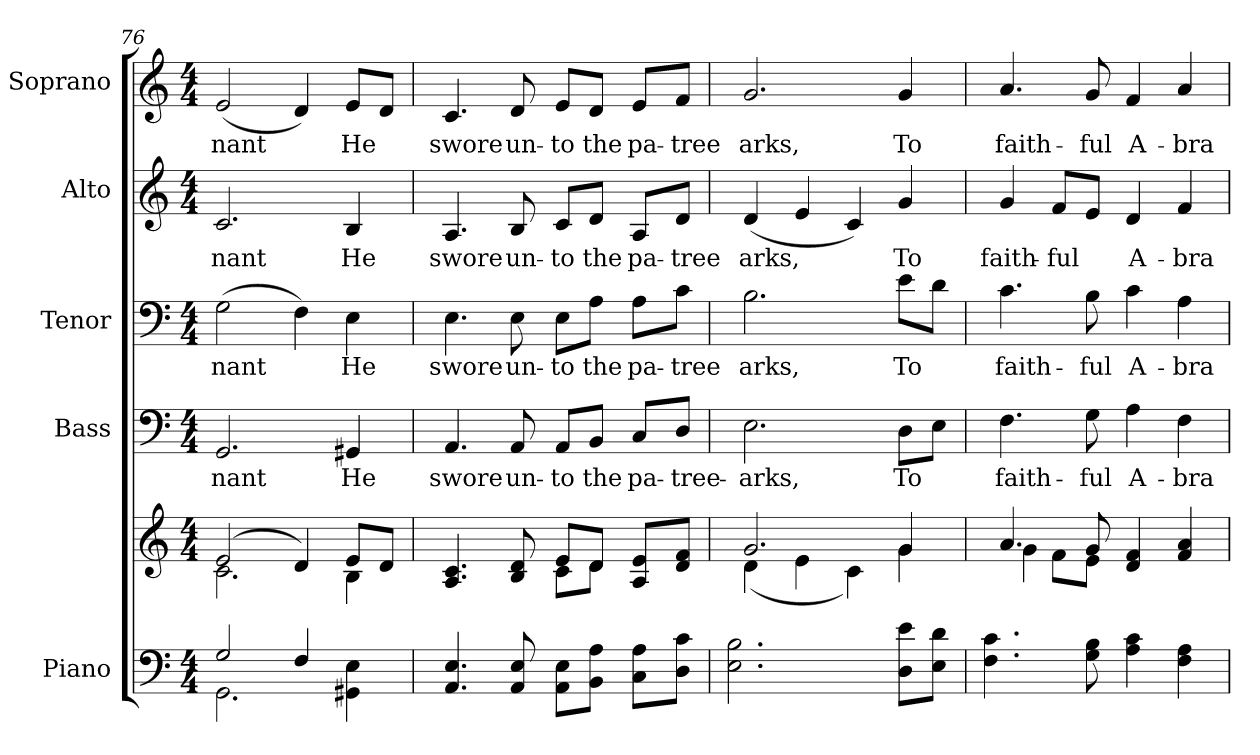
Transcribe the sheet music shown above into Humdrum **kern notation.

**kern	**kern	**kern	**text	**kern	**text	**kern	**text	**kern	**text
*part5	*part5	*part4	*part4	*part3	*part3	*part2	*part2	*part1	*part1
*staff6	*staff5	*staff4	*staff4	*staff3	*staff3	*staff2	*staff2	*staff1	*staff1
*I"Piano	*	*I"Bass	*	*I"Tenor	*	*I"Alto	*	*I"Soprano	*
*I'Pno.	*	*I'B.	*	*I'T.	*	*I'A.	*	*I'S.	*
!!LO:PB:g=z
*clefF4	*clefG2	*clefF4	*	*clefF4	*	*clefG2	*	*clefG2	*
*k[]	*k[]	*k[]	*	*k[]	*	*k[]	*	*k[]	*
*C:	*C:	*C:	*	*C:	*	*C:	*	*C:	*
*M4/4	*M4/4	*M4/4	*	*M4/4	*	*M4/4	*	*M4/4	*
=76	=76	=76	=76	=76	=76	=76	=76	=76	=76
*^	*^	*	*	*	*	*	*	*	*
!	!	!	!	!	!LO:LY:b:color=#000000	!	!	!	!	!	!
!	!	!	!	!	!	!	!LO:LY:b:color=#000000	!	!	!	!
!	!	!	!	!	!	!	!	!	!LO:LY:b:color=#000000	!	!
!	!	!	!	!	!	!	!	!	!	!	!LO:LY:b:color=#000000
2Gi/	2.GGi\	(2ei/	2.ci\	2.GGi/	-nant	(2Gi\	-nant	2.ci/	-nant	(2ei/	-nant
4Fi/	.	4di/)	.	.	.	4Fi\)	.	.	.	4di/)	.
!	!	!	!	!	!LO:LY:b:color=#000000	!	!	!	!	!	!
!	!	!	!	!	!	!	!LO:LY:b:color=#000000	!	!	!	!
!	!	!	!	!	!	!	!	!	!LO:LY:b:color=#000000	!	!
!	!	!	!	!	!	!	!	!	!	!	!LO:LY:b:color=#000000
4Ei/yy	4GG#Xi\ 4Ei	8ei/L	4Bi\	4GG#Xi/	He	4Ei\	He	4Bi/	He	8ei/L	He
.	.	8di/J	.	.	.	.	.	.	.	8di/J	.
=77	=77	=77	=77	=77	=77	=77	=77	=77	=77	=77	=77
!	!	!	!	!	!LO:LY:b:color=#000000	!	!	!	!	!	!
!	!	!	!	!	!	!	!LO:LY:b:color=#000000	!	!	!	!
!	!	!	!	!	!	!	!	!	!LO:LY:b:color=#000000	!	!
!	!	!	!	!	!	!	!	!	!	!	!LO:LY:b:color=#000000
4.AAi/ 4.Ei	4.Ei\yy	4.Ai/ 4.ci	4.Ai\yy	4.AAi/	swore	4.Ei\	swore	4.Ai/	swore	4.ci/	swore
!	!	!	!	!	!LO:LY:b:color=#000000	!	!	!	!	!	!
!	!	!	!	!	!	!	!LO:LY:b:color=#000000	!	!	!	!
!	!	!	!	!	!	!	!	!	!LO:LY:b:color=#000000	!	!
!	!	!	!	!	!	!	!	!	!	!	!LO:LY:b:color=#000000
8AAi/ 8Ei	8Ei\yy	8Bi/ 8di	8Bi\yy	8AAi/	un-	8Ei\	un-	8Bi/	un-	8di/	un-
!	!	!	!	!	!LO:LY:b:color=#000000	!	!	!	!	!	!
!	!	!	!	!	!	!	!LO:LY:b:color=#000000	!	!	!	!
!	!	!	!	!	!	!	!	!	!LO:LY:b:color=#000000	!	!
!	!	!	!	!	!	!	!	!	!	!	!LO:LY:b:color=#000000
8Ei/Lyy	8AAi\ 8EiL	8ei/L	8ci\L	8AAi/L	-to	8Ei\L	-to	8ci/L	-to	8ei/L	-to
!	!	!	!	!	!LO:LY:b:color=#000000	!	!	!	!	!	!
!	!	!	!	!	!	!	!LO:LY:b:color=#000000	!	!	!	!
!	!	!	!	!	!	!	!	!	!LO:LY:b:color=#000000	!	!
!	!	!	!	!	!	!	!	!	!	!	!LO:LY:b:color=#000000
8Ai/Jyy	8BBi\ 8AiJ	8di/J	8di\J	8BBi/J	the	8Ai\J	the	8di/J	the	8di/J	the
!	!	!	!	!	!LO:LY:b:color=#000000	!	!	!	!	!	!
!	!	!	!	!	!	!	!LO:LY:b:color=#000000	!	!	!	!
!	!	!	!	!	!	!	!	!	!LO:LY:b:color=#000000	!	!
!	!	!	!	!	!	!	!	!	!	!	!LO:LY:b:color=#000000
8Ai/Lyy	8Ci\ 8AiL	8Ai/ 8eiL	8Ai\Lyy	8Ci/L	pa-	8Ai\L	pa-	8Ai/L	pa-	8ei/L	pa-
!	!	!	!	!	!LO:LY:b:color=#000000	!	!	!	!	!	!
!	!	!	!	!	!	!	!LO:LY:b:color=#000000	!	!	!	!
!	!	!	!	!	!	!	!	!	!LO:LY:b:color=#000000	!	!
!	!	!	!	!	!	!	!	!	!	!	!LO:LY:b:color=#000000
8ci/Jyy	8Di\ 8ciJ	8di/ 8fiJ	8di\Jyy	8Di/J	-tree-	8ci\J	-tree	8di/J	-tree	8fi/J	-tree
!!LO:PB:g=z
=78	=78	=78	=78	=78	=78	=78	=78	=78	=78	=78	=78
!	!	!	!	!	!LO:LY:b:color=#000000	!	!	!	!	!	!
!	!	!	!	!	!	!	!LO:LY:b:color=#000000	!	!	!	!
!	!	!	!	!	!	!	!	!	!LO:LY:b:color=#000000	!	!
!	!	!	!	!	!	!	!	!	!	!	!LO:LY:b:color=#000000
2.Bi/yy	2.Ei\ 2.Bi	2.gi/	(4di\	2.Ei\	-arks,	2.Bi\	arks,	(4di/	arks,	2.gi/	arks,
.	.	.	4ei\	.	.	.	.	4ei/	.	.	.
.	.	.	4ci\)	.	.	.	.	4ci/)	.	.	.
!	!	!	!	!	!LO:LY:b:color=#000000	!	!	!	!	!	!
!	!	!	!	!	!	!	!LO:LY:b:color=#000000	!	!	!	!
!	!	!	!	!	!	!	!	!	!LO:LY:b:color=#000000	!	!
!	!	!	!	!	!	!	!	!	!	!	!LO:LY:b:color=#000000
8ei/Lyy	8Di\ 8eiL	4gi/	4gi\	8Di\L	To	8ei\L	To	4gi/	To	4gi/	To
8di/Jyy	8Ei\ 8diJ	.	.	8Ei\J	.	8di\J	.	.	.	.	.
=79	=79	=79	=79	=79	=79	=79	=79	=79	=79	=79	=79
!	!	!	!	!	!LO:LY:b:color=#000000	!	!	!	!	!	!
!	!	!	!	!	!	!	!LO:LY:b:color=#000000	!	!	!	!
!	!	!	!	!	!	!	!	!	!LO:LY:b:color=#000000	!	!
!	!	!	!	!	!	!	!	!	!	!	!LO:LY:b:color=#000000
4.ci/yy	4.Fi\ 4.ci	4.ai/	4gi\	4.Fi\	faith-	4.ci\	faith-	4gi/	faith-	4.ai/	faith-
!	!	!	!	!	!	!	!	!	!LO:LY:b:color=#000000	!	!
.	.	.	8fi\L	.	.	.	.	8fi/L	-ful	.	.
!	!	!	!	!	!LO:LY:b:color=#000000	!	!	!	!	!	!
!	!	!	!	!	!	!	!LO:LY:b:color=#000000	!	!	!	!
!	!	!	!	!	!	!	!	!	!	!	!LO:LY:b:color=#000000
8Bi/yy	8Gi\ 8Bi	8gi/	8ei\J	8Gi\	-ful	8Bi\	-ful	8ei/J	.	8gi/	-ful
!	!	!	!	!	!LO:LY:b:color=#000000	!	!	!	!	!	!
!	!	!	!	!	!	!	!LO:LY:b:color=#000000	!	!	!	!
!	!	!	!	!	!	!	!	!	!LO:LY:b:color=#000000	!	!
!	!	!	!	!	!	!	!	!	!	!	!LO:LY:b:color=#000000
4ci/yy	4Ai\ 4ci	4di/ 4fi	4di\yy	4Ai\	A-	4ci\	A-	4di/	A-	4fi/	A-
!	!	!	!	!	!LO:LY:b:color=#000000	!	!	!	!	!	!
!	!	!	!	!	!	!	!LO:LY:b:color=#000000	!	!	!	!
!	!	!	!	!	!	!	!	!	!LO:LY:b:color=#000000	!	!
!	!	!	!	!	!	!	!	!	!	!	!LO:LY:b:color=#000000
4Ai/yy	4Fi\ 4Ai	4fi/ 4ai	4fi\yy	4Fi\	-bra-	4Ai\	-bra-	4fi/	-bra-	4ai/	-bra-
*v	*v	*	*	*	*	*	*	*	*	*	*
*	*v	*v	*	*	*	*	*	*	*	*
=	=	=	=	=	=	=	=	=	=
*-	*-	*-	*-	*-	*-	*-	*-	*-	*-
